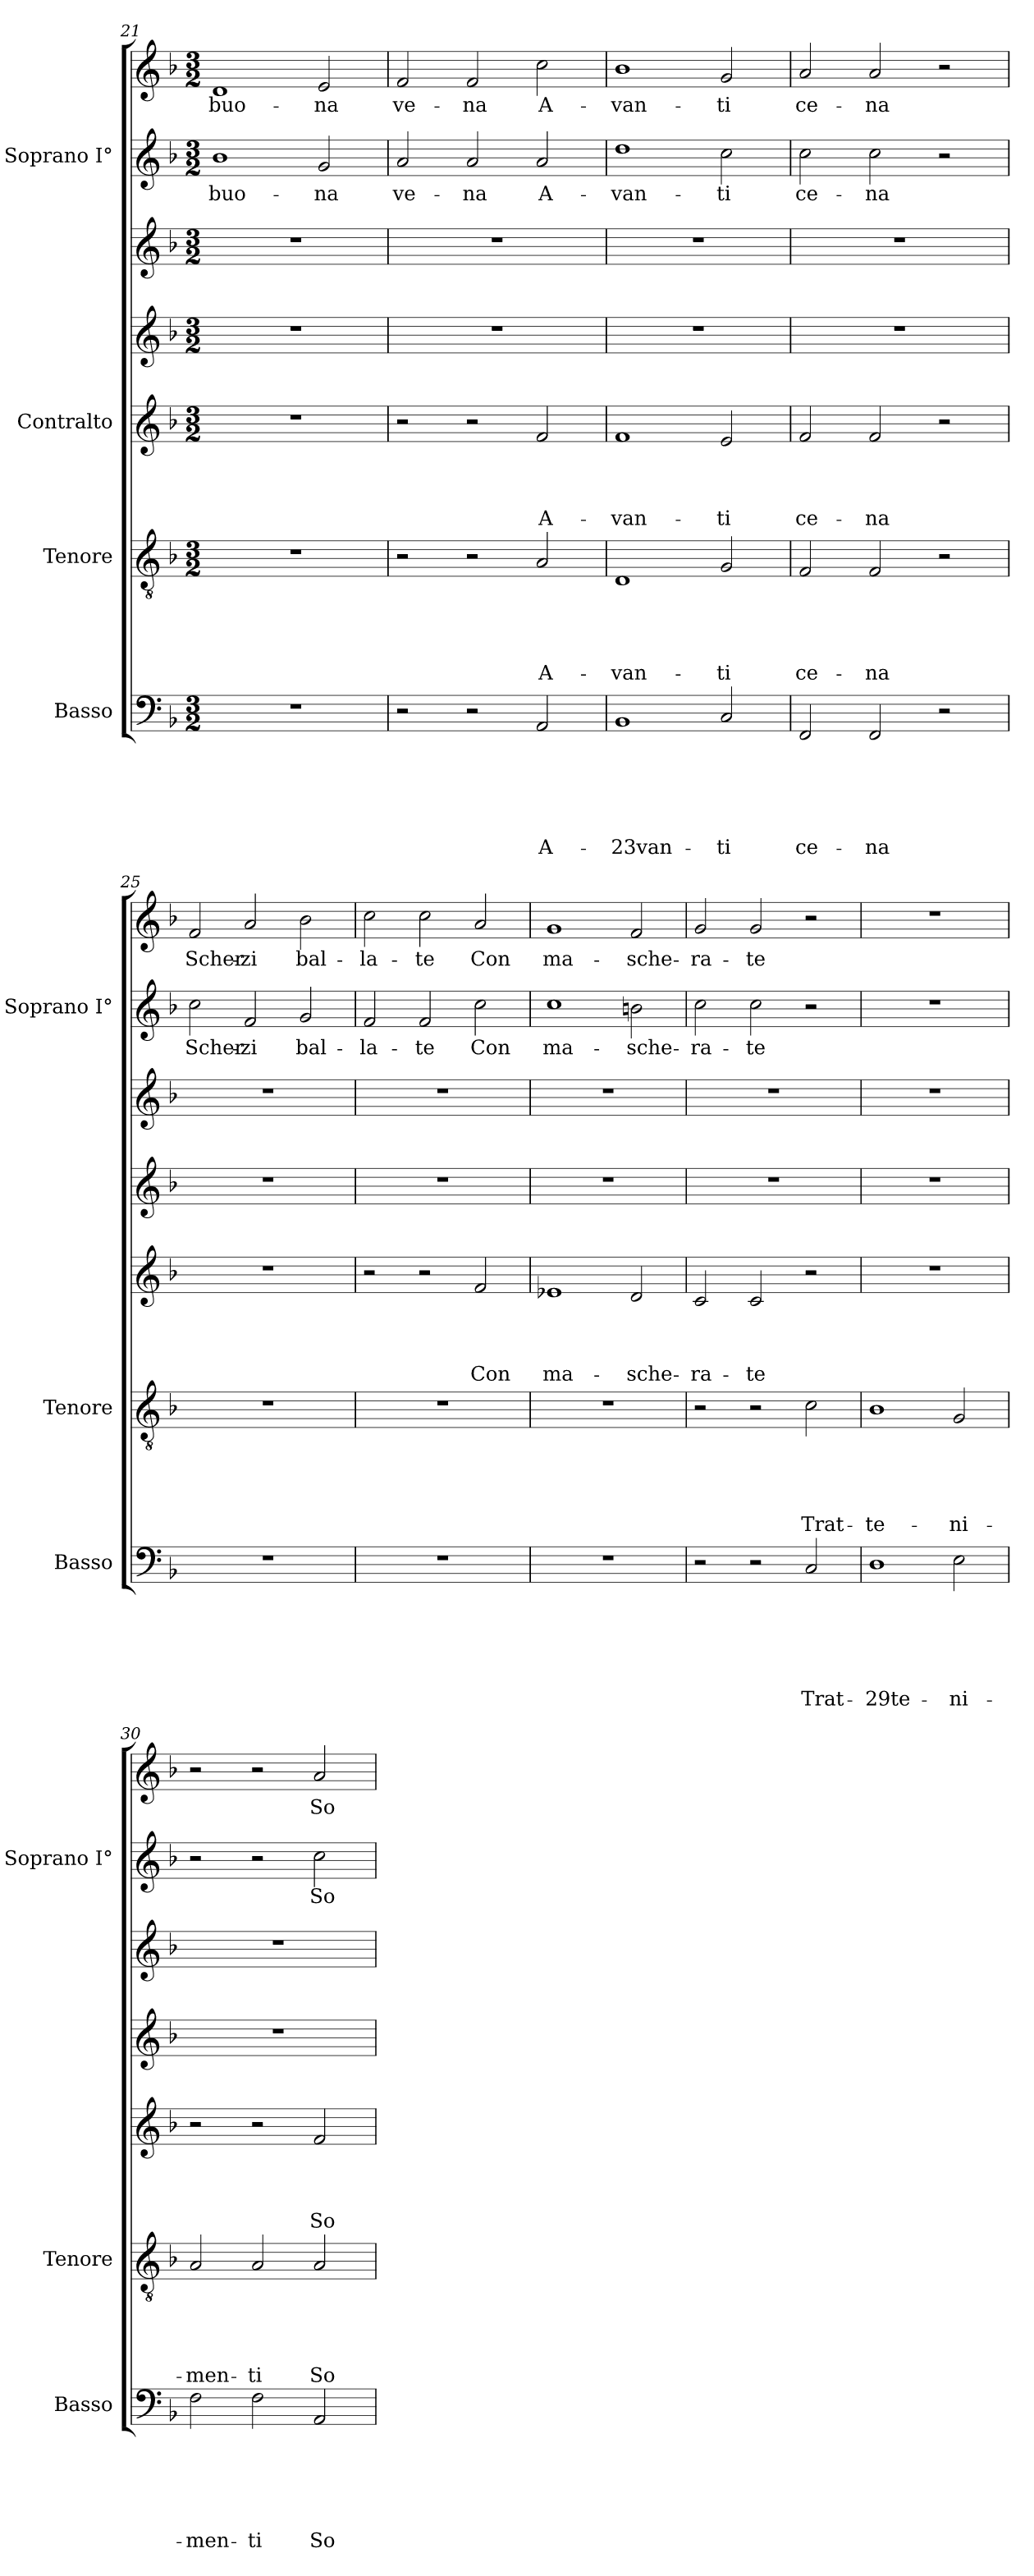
**kern	**text	**text	**text	**text	**text	**text	**kern	**text	**text	**text	**text	**text	**kern	**text	**text	**text	**text	**kern	**kern	**kern	**text	**kern	**text
*part6	*part6	*part6	*part6	*part6	*part6	*part6	*part5	*part5	*part5	*part5	*part5	*part5	*part4	*part4	*part4	*part4	*part4	*part3	*part2	*part1	*part1	*part1	*part1
*staff7	*staff7	*staff7	*staff7	*staff7	*staff7	*staff7	*staff6	*staff6	*staff6	*staff6	*staff6	*staff6	*staff5	*staff5	*staff5	*staff5	*staff5	*staff4	*staff3	*staff2	*staff2	*staff1	*staff1
*I"Basso	*	*	*	*	*	*	*I"Tenore	*	*	*	*	*	*I"Contralto	*	*	*	*	*	*	*I"Soprano I°	*	*	*
*I'Basso	*	*	*	*	*	*	*I'Tenore	*	*	*	*	*	*	*	*	*	*	*	*	*I'Soprano I°	*	*	*
*clefF4	*	*	*	*	*	*	*clefGv2	*	*	*	*	*	*clefG2	*	*	*	*	*clefG2	*clefG2	*clefG2	*	*clefG2	*
*k[b-]	*	*	*	*	*	*	*k[b-]	*	*	*	*	*	*k[b-]	*	*	*	*	*k[b-]	*k[b-]	*k[b-]	*	*k[b-]	*
*F:	*	*	*	*	*	*	*F:	*	*	*	*	*	*F:	*	*	*	*	*F:	*F:	*F:	*	*F:	*
*M3/2	*	*	*	*	*	*	*M3/2	*	*	*	*	*	*M3/2	*	*	*	*	*M3/2	*M3/2	*M3/2	*	*M3/2	*
=21	=21	=21	=21	=21	=21	=21	=21	=21	=21	=21	=21	=21	=21	=21	=21	=21	=21	=21	=21	=21	=21	=21	=21
!	!	!	!	!	!	!	!	!	!	!	!	!	!	!	!	!	!	!	!	!	!LO:LY:b	!	!LO:LY:b
1.r	.	.	.	.	.	.	1.r	.	.	.	.	.	1.r	.	.	.	.	1.r	1.r	1b-	buo-	1d	buo-
!	!	!	!	!	!	!	!	!	!	!	!	!	!	!	!	!	!	!	!	!	!LO:LY:b	!	!LO:LY:b
.	.	.	.	.	.	.	.	.	.	.	.	.	.	.	.	.	.	.	.	2g/	-na	2e/	-na
=22	=22	=22	=22	=22	=22	=22	=22	=22	=22	=22	=22	=22	=22	=22	=22	=22	=22	=22	=22	=22	=22	=22	=22
!	!	!	!	!	!	!	!	!	!	!	!	!	!	!	!	!	!	!	!	!	!LO:LY:b	!	!LO:LY:b
2r	.	.	.	.	.	.	2r	.	.	.	.	.	2r	.	.	.	.	1.r	1.r	2a/	-ve-	2f/	ve-
!	!	!	!	!	!	!	!	!	!	!	!	!	!	!	!	!	!	!	!	!	!LO:LY:b	!	!LO:LY:b
2r	.	.	.	.	.	.	2r	.	.	.	.	.	2r	.	.	.	.	.	.	2a/	-na	2f/	-na
!	!	!	!	!	!	!LO:LY:b	!	!	!	!	!	!LO:LY:b	!	!	!	!	!LO:LY:b	!	!	!	!LO:LY:b	!	!LO:LY:b
2AA/	.	.	.	.	.	A-	2A/	.	.	.	.	A-	2f/	.	.	.	A-	.	.	2a/	A-	2cc\	A-
!!LO:PB:g=z
=23	=23	=23	=23	=23	=23	=23	=23	=23	=23	=23	=23	=23	=23	=23	=23	=23	=23	=23	=23	=23	=23	=23	=23
!	!	!	!	!	!	!LO:LY:b	!	!	!	!	!	!LO:LY:b	!	!	!	!	!LO:LY:b	!	!	!	!LO:LY:b	!	!LO:LY:b
1BB-	.	.	.	.	.	-23van-	1D	.	.	.	.	-van-	1f	.	.	.	-van-	1.r	1.r	1dd	van-	1b-	-van-
!	!	!	!	!	!	!LO:LY:b	!	!	!	!	!	!LO:LY:b	!	!	!	!	!LO:LY:b	!	!	!	!LO:LY:b	!	!LO:LY:b
2C/	.	.	.	.	.	-ti	2G/	.	.	.	.	-ti	2e/	.	.	.	-ti	.	.	2cc\	-ti	2g/	-ti
=24	=24	=24	=24	=24	=24	=24	=24	=24	=24	=24	=24	=24	=24	=24	=24	=24	=24	=24	=24	=24	=24	=24	=24
!	!	!	!	!	!	!LO:LY:b	!	!	!	!	!	!LO:LY:b	!	!	!	!	!LO:LY:b	!	!	!	!LO:LY:b	!	!LO:LY:b
2FF/	.	.	.	.	.	ce-	2F/	.	.	.	.	ce-	2f/	.	.	.	ce-	1.r	1.r	2cc\	ce-	2a/	ce-
!	!	!	!	!	!	!LO:LY:b	!	!	!	!	!	!LO:LY:b	!	!	!	!	!LO:LY:b	!	!	!	!LO:LY:b	!	!LO:LY:b
2FF/	.	.	.	.	.	-na	2F/	.	.	.	.	-na	2f/	.	.	.	-na	.	.	2cc\	-na	2a/	-na
2r	.	.	.	.	.	.	2r	.	.	.	.	.	2r	.	.	.	.	.	.	2r	.	2r	.
=25	=25	=25	=25	=25	=25	=25	=25	=25	=25	=25	=25	=25	=25	=25	=25	=25	=25	=25	=25	=25	=25	=25	=25
!	!	!	!	!	!	!	!	!	!	!	!	!	!	!	!	!	!	!	!	!	!LO:LY:b	!	!LO:LY:b
1.r	.	.	.	.	.	.	1.r	.	.	.	.	.	1.r	.	.	.	.	1.r	1.r	2cc\	-Scher-	2f/	Scher-
!	!	!	!	!	!	!	!	!	!	!	!	!	!	!	!	!	!	!	!	!	!LO:LY:b	!	!LO:LY:b
.	.	.	.	.	.	.	.	.	.	.	.	.	.	.	.	.	.	.	.	2f/	-zi	2a/	-zi
!	!	!	!	!	!	!	!	!	!	!	!	!	!	!	!	!	!	!	!	!	!LO:LY:b	!	!LO:LY:b
.	.	.	.	.	.	.	.	.	.	.	.	.	.	.	.	.	.	.	.	2g/	bal-	2b-\	bal-
=26	=26	=26	=26	=26	=26	=26	=26	=26	=26	=26	=26	=26	=26	=26	=26	=26	=26	=26	=26	=26	=26	=26	=26
!	!	!	!	!	!	!	!	!	!	!	!	!	!	!	!	!	!	!	!	!	!LO:LY:b	!	!LO:LY:b
1.r	.	.	.	.	.	.	1.r	.	.	.	.	.	2r	.	.	.	.	1.r	1.r	2f/	la-	2cc\	-la-
!	!	!	!	!	!	!	!	!	!	!	!	!	!	!	!	!	!	!	!	!	!LO:LY:b	!	!LO:LY:b
.	.	.	.	.	.	.	.	.	.	.	.	.	2r	.	.	.	.	.	.	2f/	-te	2cc\	-te
!	!	!	!	!	!	!	!	!	!	!	!	!	!	!	!	!	!LO:LY:b	!	!	!	!LO:LY:b	!	!LO:LY:b
.	.	.	.	.	.	.	.	.	.	.	.	.	2f/	.	.	.	Con	.	.	2cc\	Con	2a/	Con
=27	=27	=27	=27	=27	=27	=27	=27	=27	=27	=27	=27	=27	=27	=27	=27	=27	=27	=27	=27	=27	=27	=27	=27
!	!	!	!	!	!	!	!	!	!	!	!	!	!	!	!	!	!LO:LY:b	!	!	!	!LO:LY:b	!	!LO:LY:b
1.r	.	.	.	.	.	.	1.r	.	.	.	.	.	1e-X	.	.	.	ma-	1.r	1.r	1cc	-ma-	1g	ma-
!	!	!	!	!	!	!	!	!	!	!	!	!	!	!	!	!	!LO:LY:b	!	!	!	!LO:LY:b	!	!LO:LY:b
.	.	.	.	.	.	.	.	.	.	.	.	.	2d/	.	.	.	-sche-	.	.	2bn\	-sche-	2f/	-sche-
=28	=28	=28	=28	=28	=28	=28	=28	=28	=28	=28	=28	=28	=28	=28	=28	=28	=28	=28	=28	=28	=28	=28	=28
!	!	!	!	!	!	!	!	!	!	!	!	!	!	!	!	!	!LO:LY:b	!	!	!	!LO:LY:b	!	!LO:LY:b
2r	.	.	.	.	.	.	2r	.	.	.	.	.	2c/	.	.	.	-ra-	1.r	1.r	2cc\	ra-	2g/	-ra-
!	!	!	!	!	!	!	!	!	!	!	!	!	!	!	!	!	!LO:LY:b	!	!	!	!LO:LY:b	!	!LO:LY:b
2r	.	.	.	.	.	.	2r	.	.	.	.	.	2c/	.	.	.	-te	.	.	2cc\	-te	2g/	-te
!	!	!	!	!	!	!LO:LY:b	!	!	!	!	!	!LO:LY:b	!	!	!	!	!	!	!	!	!	!	!
2C/	.	.	.	.	.	Trat-	2c\	.	.	.	.	Trat-	2r	.	.	.	.	.	.	2r	.	2r	.
!!LO:PB:g=z
=29	=29	=29	=29	=29	=29	=29	=29	=29	=29	=29	=29	=29	=29	=29	=29	=29	=29	=29	=29	=29	=29	=29	=29
!	!	!	!	!	!	!LO:LY:b	!	!	!	!	!	!LO:LY:b	!	!	!	!	!	!	!	!	!	!	!
1D	.	.	.	.	.	-29te-	1B-	.	.	.	.	-te-	1.r	.	.	.	.	1.r	1.r	1.r	.	1.r	.
!	!	!	!	!	!	!LO:LY:b	!	!	!	!	!	!LO:LY:b	!	!	!	!	!	!	!	!	!	!	!
2E\	.	.	.	.	.	-ni-	2G/	.	.	.	.	-ni-	.	.	.	.	.	.	.	.	.	.	.
=30	=30	=30	=30	=30	=30	=30	=30	=30	=30	=30	=30	=30	=30	=30	=30	=30	=30	=30	=30	=30	=30	=30	=30
!	!	!	!	!	!	!LO:LY:b	!	!	!	!	!	!LO:LY:b	!	!	!	!	!	!	!	!	!	!	!
2F\	.	.	.	.	.	-men-	2A/	.	.	.	.	-men-	2r	.	.	.	.	1.r	1.r	2r	.	2r	.
!	!	!	!	!	!	!LO:LY:b	!	!	!	!	!	!LO:LY:b	!	!	!	!	!	!	!	!	!	!	!
2F\	.	.	.	.	.	-ti	2A/	.	.	.	.	-ti	2r	.	.	.	.	.	.	2r	.	2r	.
!	!	!	!	!	!	!LO:LY:b	!	!	!	!	!	!LO:LY:b	!	!	!	!	!LO:LY:b	!	!	!	!LO:LY:b	!	!LO:LY:b
2AA/	.	.	.	.	.	So-	2A/	.	.	.	.	So-	2f/	.	.	.	So-	.	.	2cc\	-So-	2a/	So-
=	=	=	=	=	=	=	=	=	=	=	=	=	=	=	=	=	=	=	=	=	=	=	=
*-	*-	*-	*-	*-	*-	*-	*-	*-	*-	*-	*-	*-	*-	*-	*-	*-	*-	*-	*-	*-	*-	*-	*-
